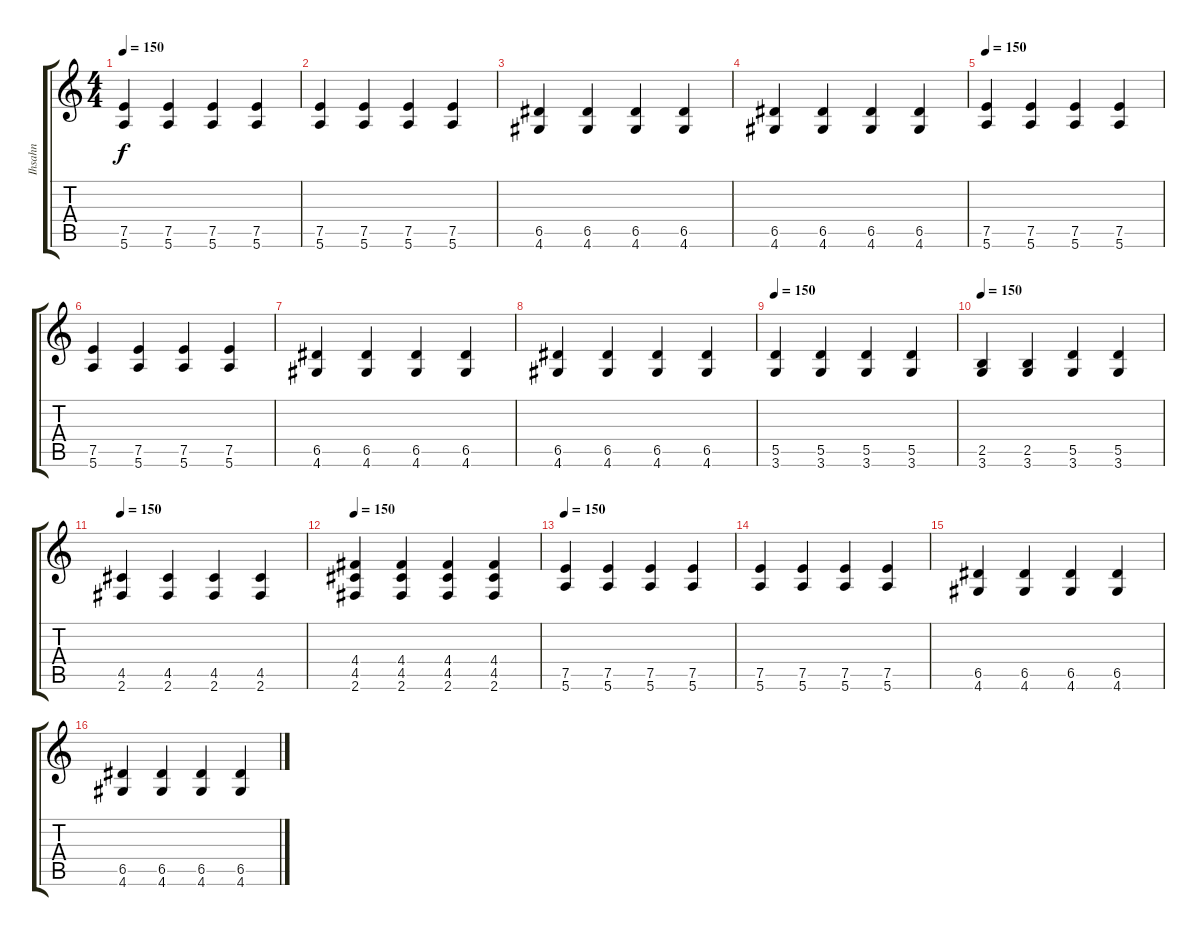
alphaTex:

\track ("Ihsahn" "Ihsahn") {instrument distortionguitar}
\staff {score tabs}
\tuning (E4 B3 G3 D3 A2 E2) {hide}
\ts (4 4)
\tempo 150
\clef g2
\ks c
(7.5 5.6).4{dy f} (7.5 5.6).4 (7.5 5.6).4 (7.5 5.6).4 |
(7.5 5.6).4 (7.5 5.6).4 (7.5 5.6).4 (7.5 5.6).4 |
(6.5 4.6).4 (6.5 4.6).4 (6.5 4.6).4 (6.5 4.6).4 |
(6.5 4.6).4 (6.5 4.6).4 (6.5 4.6).4 (6.5 4.6).4 |
\tempo 150
(7.5 5.6).4 (7.5 5.6).4 (7.5 5.6).4 (7.5 5.6).4 |
(7.5 5.6).4 (7.5 5.6).4 (7.5 5.6).4 (7.5 5.6).4 |
(6.5 4.6).4 (6.5 4.6).4 (6.5 4.6).4 (6.5 4.6).4 |
(6.5 4.6).4 (6.5 4.6).4 (6.5 4.6).4 (6.5 4.6).4 |
\tempo 150
(5.5 3.6).4 (5.5 3.6).4 (5.5 3.6).4 (5.5 3.6).4 |
\tempo 150
(2.5 3.6).4 (2.5 3.6).4 (5.5 3.6).4 (5.5 3.6).4 |
\tempo 150
(4.5 2.6).4 (4.5 2.6).4 (4.5 2.6).4 (4.5 2.6).4 |
\tempo 150
(4.4 4.5 2.6).4 (4.4 4.5 2.6).4 (4.4 4.5 2.6).4 (4.4 4.5 2.6).4 |
\tempo 150
(7.5 5.6).4 (7.5 5.6).4 (7.5 5.6).4 (7.5 5.6).4 |
(7.5 5.6).4 (7.5 5.6).4 (7.5 5.6).4 (7.5 5.6).4 |
(6.5 4.6).4 (6.5 4.6).4 (6.5 4.6).4 (6.5 4.6).4 |
(6.5 4.6).4 (6.5 4.6).4 (6.5 4.6).4 (6.5 4.6).4
